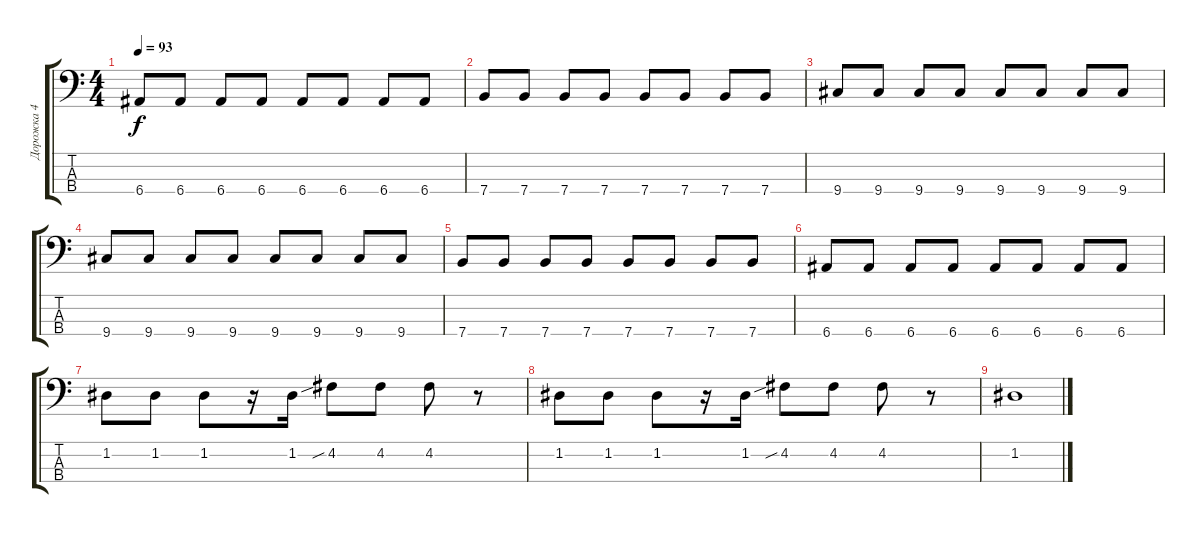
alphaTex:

\track ("Дорожка 4" "Дорожка 4") {instrument slapbass1}
\staff {score tabs}
\tuning (G2 D2 A1 E1) {hide}
\ts (4 4)
\tempo 93
\clef f4
\ks c
6.4.8{dy f} 6.4.8 6.4.8 6.4.8 6.4.8 6.4.8 6.4.8 6.4.8 |
7.4.8 7.4.8 7.4.8 7.4.8 7.4.8 7.4.8 7.4.8 7.4.8 |
9.4.8 9.4.8 9.4.8 9.4.8 9.4.8 9.4.8 9.4.8 9.4.8 |
9.4.8 9.4.8 9.4.8 9.4.8 9.4.8 9.4.8 9.4.8 9.4.8 |
7.4.8 7.4.8 7.4.8 7.4.8 7.4.8 7.4.8 7.4.8 7.4.8 |
6.4.8 6.4.8 6.4.8 6.4.8 6.4.8 6.4.8 6.4.8 6.4.8 |
1.2.8 1.2.8 1.2.8 r.16 1.2.16 4.2{sib}.8 4.2.8 4.2.8 r.8 |
1.2.8 1.2.8 1.2.8 r.16 1.2.16 4.2{sib}.8 4.2.8 4.2.8 r.8 |
1.2.1
